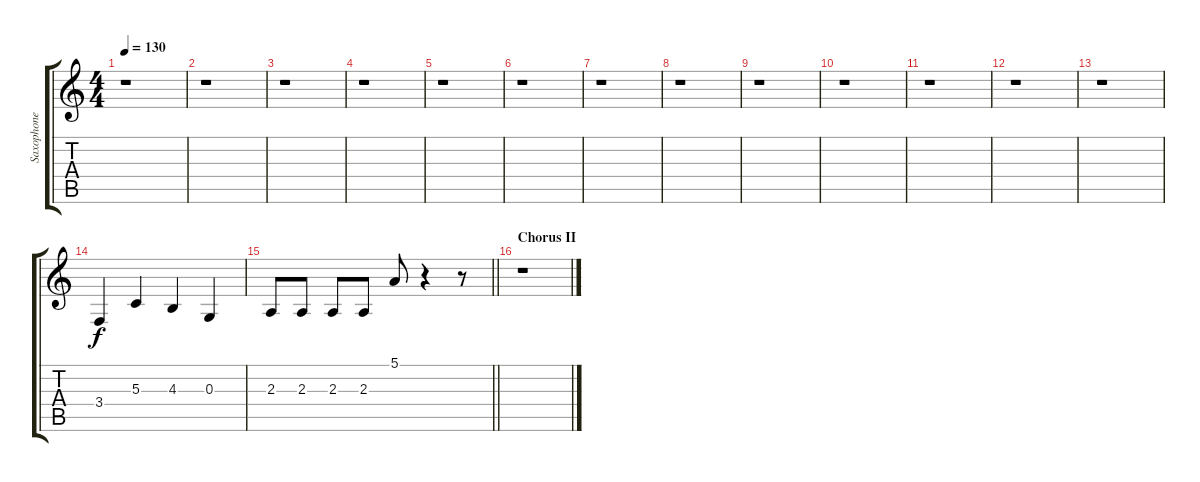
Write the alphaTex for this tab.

\track ("Saxophone" "Saxophone") {instrument altosax}
\staff {score tabs}
\tuning (E4 B3 G3 D3 A2 E2) {hide}
\ts (4 4)
\tempo 130
\clef g2
\ks c
r.1{dy f} |
r.1 |
r.1 |
r.1 |
r.1 |
r.1 |
r.1 |
r.1 |
r.1 |
r.1 |
r.1 |
r.1 |
r.1 |
3.4.4 5.3.4 4.3.4 0.3.4 |
\barLineRight lightlight
2.3.8 2.3.8 2.3.8 2.3.8 5.1.8 r.4 r.8 |
\section ("" "Chorus II")
r.1
